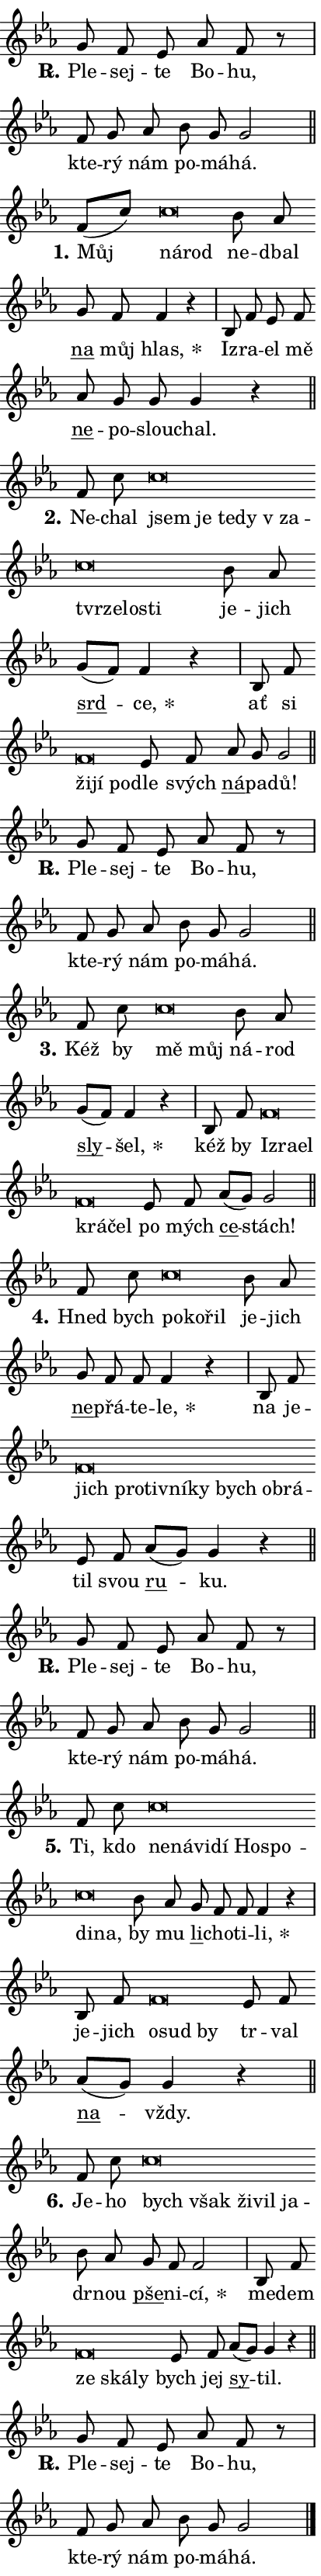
\version "2.24.0"
\header { tagline = "" }
\paper {
  indent = 0\cm
  top-margin = 0\cm
  right-margin = 0.13\cm % to fit lyric hyphens
  bottom-margin = 0\cm
  left-margin = 0\cm
  paper-width = 7\cm
  page-breaking = #ly:one-page-breaking
  system-system-spacing.basic-distance = #11
  score-system-spacing.basic-distance = #11
  ragged-last = ##f
}


%% Author: Thomas Morley
%% https://lists.gnu.org/archive/html/lilypond-user/2020-05/msg00002.html
#(define (line-position grob)
"Returns position of @var[grob} in current system:
   @code{'start}, if at first time-step
   @code{'end}, if at last time-step
   @code{'middle} otherwise
"
  (let* ((col (ly:item-get-column grob))
         (ln (ly:grob-object col 'left-neighbor))
         (rn (ly:grob-object col 'right-neighbor))
         (col-to-check-left (if (ly:grob? ln) ln col))
         (col-to-check-right (if (ly:grob? rn) rn col))
         (break-dir-left
           (and
             (ly:grob-property col-to-check-left 'non-musical #f)
             (ly:item-break-dir col-to-check-left)))
         (break-dir-right
           (and
             (ly:grob-property col-to-check-right 'non-musical #f)
             (ly:item-break-dir col-to-check-right))))
        (cond ((eqv? 1 break-dir-left) 'start)
              ((eqv? -1 break-dir-right) 'end)
              (else 'middle))))

#(define (tranparent-at-line-position vctor)
  (lambda (grob)
  "Relying on @code{line-position} select the relevant enry from @var{vctor}.
Used to determine transparency,"
    (case (line-position grob)
      ((end) (not (vector-ref vctor 0)))
      ((middle) (not (vector-ref vctor 1)))
      ((start) (not (vector-ref vctor 2))))))

noteHeadBreakVisibility =
#(define-music-function (break-visibility)(vector?)
"Makes @code{NoteHead}s transparent relying on @var{break-visibility}"
#{
  \override NoteHead.transparent =
    #(tranparent-at-line-position break-visibility)
#})

#(define delete-ledgers-for-transparent-note-heads
  (lambda (grob)
    "Reads whether a @code{NoteHead} is transparent.
If so this @code{NoteHead} is removed from @code{'note-heads} from
@var{grob}, which is supposed to be @code{LedgerLineSpanner}.
As a result ledgers are not printed for this @code{NoteHead}"
    (let* ((nhds-array (ly:grob-object grob 'note-heads))
           (nhds-list
             (if (ly:grob-array? nhds-array)
                 (ly:grob-array->list nhds-array)
                 '()))
           ;; Relies on the transparent-property being done before
           ;; Staff.LedgerLineSpanner.after-line-breaking is executed.
           ;; This is fragile ...
           (to-keep
             (remove
               (lambda (nhd)
                 (ly:grob-property nhd 'transparent #f))
               nhds-list)))
      ;; TODO find a better method to iterate over grob-arrays, similiar
      ;; to filter/remove etc for lists
      ;; For now rebuilt from scratch
      (set! (ly:grob-object grob 'note-heads)  '())
      (for-each
        (lambda (nhd)
          (ly:pointer-group-interface::add-grob grob 'note-heads nhd))
        to-keep))))

squashNotes = {
  \override NoteHead.X-extent = #'(-0.2 . 0.2)
  \override NoteHead.Y-extent = #'(-0.75 . 0)
  \override NoteHead.stencil =
    #(lambda (grob)
       (let ((pos (ly:grob-property grob 'staff-position)))
         (begin
           (if (< pos -7) (display "ERROR: Lower brevis then expected\n") (display ""))
           (if (<= pos -6) ly:text-interface::print ly:note-head::print))))
}
unSquashNotes = {
  \revert NoteHead.X-extent
  \revert NoteHead.Y-extent
  \revert NoteHead.stencil
}

hideNotes = \noteHeadBreakVisibility #begin-of-line-visible
unHideNotes = \noteHeadBreakVisibility #all-visible

% work-around for resetting accidentals
% https://lilypond.org/doc/v2.23/Documentation/notation/displaying-rhythms#unmetered-music
cadenzaMeasure = {
  \cadenzaOff
  \partial 1024 s1024
  \cadenzaOn
}

#(define-markup-command (accent layout props text) (markup?)
  "Underline accented syllable"
  (interpret-markup layout props
    #{\markup \override #'(offset . 4.3) \underline { #text }#}))

responsum = \markup \concat {
  "R" \hspace #-1.05 \path #0.1 #'((moveto 0 0.07) (lineto 0.9 0.8)) \hspace #0.05 "."
}

spaceSize = #0.6828661417322834 % exact space size for TeX Gyre Schola

\layout {
  \context {
    \Staff
    \remove "Time_signature_engraver"
    \override LedgerLineSpanner.after-line-breaking = #delete-ledgers-for-transparent-note-heads
  }
  \context {
    \Lyrics {
      \override LyricSpace.minimum-distance = \spaceSize
      \override LyricText.font-name = #"TeX Gyre Schola"
      \override LyricText.font-size = 1
      \override StanzaNumber.font-name = #"TeX Gyre Schola Bold"
      \override StanzaNumber.font-size = 1
    }
  }
  \context {
    \Score 
    \override NoteHead.text =
      #(lambda (grob) 
        (let ((pos (ly:grob-property grob 'staff-position)))
          #{\markup {
            \combine
              \halign #-0.55 \raise #(if (= pos -6) 0 0.5) \override #'(thickness . 2) \draw-line #'(3.2 . 0)
              \musicglyph "noteheads.sM1"
          }#}))
  }
}

% magnetic-lyrics.ily
%
%   written by
%     Jean Abou Samra <jean@abou-samra.fr>
%     Werner Lemberg <wl@gnu.org>
%
%   adapted by
%     Jiri Hon <jiri.hon@gmail.com>
%
% Version 2022-Apr-15

% https://www.mail-archive.com/lilypond-user@gnu.org/msg149350.html

#(define (Left_hyphen_pointer_engraver context)
   "Collect syllable-hyphen-syllable occurrences in lyrics and store
them in properties.  This engraver only looks to the left.  For
example, if the lyrics input is @code{foo -- bar}, it does the
following.

@itemize @bullet
@item
Set the @code{text} property of the @code{LyricHyphen} grob between
@q{foo} and @q{bar} to @code{foo}.

@item
Set the @code{left-hyphen} property of the @code{LyricText} grob with
text @q{foo} to the @code{LyricHyphen} grob between @q{foo} and
@q{bar}.
@end itemize

Use this auxiliary engraver in combination with the
@code{lyric-@/text::@/apply-@/magnetic-@/offset!} hook."
   (let ((hyphen #f)
         (text #f))
     (make-engraver
      (acknowledgers
       ((lyric-syllable-interface engraver grob source-engraver)
        (set! text grob)))
      (end-acknowledgers
       ((lyric-hyphen-interface engraver grob source-engraver)
        ;(when (not (grob::has-interface grob 'lyric-space-interface))
          (set! hyphen grob)));)
      ((stop-translation-timestep engraver)
       (when (and text hyphen)
         (ly:grob-set-object! text 'left-hyphen hyphen))
       (set! text #f)
       (set! hyphen #f)))))

#(define (lyric-text::apply-magnetic-offset! grob)
   "If the space between two syllables is less than the value in
property @code{LyricText@/.details@/.squash-threshold}, move the right
syllable to the left so that it gets concatenated with the left
syllable.

Use this function as a hook for
@code{LyricText@/.after-@/line-@/breaking} if the
@code{Left_@/hyphen_@/pointer_@/engraver} is active."
   (let ((hyphen (ly:grob-object grob 'left-hyphen #f)))
     (when hyphen
       (let ((left-text (ly:spanner-bound hyphen LEFT)))
         (when (grob::has-interface left-text 'lyric-syllable-interface)
           (let* ((common (ly:grob-common-refpoint grob left-text X))
                  (this-x-ext (ly:grob-extent grob common X))
                  (left-x-ext
                   (begin
                     ;; Trigger magnetism for left-text.
                     (ly:grob-property left-text 'after-line-breaking)
                     (ly:grob-extent left-text common X)))
                  ;; `delta` is the gap width between two syllables.
                  (delta (- (interval-start this-x-ext)
                            (interval-end left-x-ext)))
                  (details (ly:grob-property grob 'details))
                  (threshold (assoc-get 'squash-threshold details 0.2)))
             (when (< delta threshold)
               (let* (;; We have to manipulate the input text so that
                      ;; ligatures crossing syllable boundaries are not
                      ;; disabled.  For languages based on the Latin
                      ;; script this is essentially a beautification.
                      ;; However, for non-Western scripts it can be a
                      ;; necessity.
                      (lt (ly:grob-property left-text 'text))
                      (rt (ly:grob-property grob 'text))
                      (is-space (grob::has-interface hyphen 'lyric-space-interface))
                      (space (if is-space " " ""))
                      (extra-delta (if is-space spaceSize 0))
                      ;; Append new syllable.
                      (ltrt-space (if (and (string? lt) (string? rt))
                                (string-append lt space rt)
                                (make-concat-markup (list lt space rt))))
                      ;; Right-align `ltrt` to the right side.
                      (ltrt-space-markup (grob-interpret-markup
                               grob
                               (make-translate-markup
                                (cons (interval-length this-x-ext) 0)
                                (make-right-align-markup ltrt-space)))))
                 (begin
                   ;; Don't print `left-text`.
                   (ly:grob-set-property! left-text 'stencil #f)
                   ;; Set text and stencil (which holds all collected
                   ;; syllables so far) and shift it to the left.
                   (ly:grob-set-property! grob 'text ltrt-space)
                   (ly:grob-set-property! grob 'stencil ltrt-space-markup)
                   (ly:grob-translate-axis! grob (- (- delta extra-delta)) X))))))))))


#(define (lyric-hyphen::displace-bounds-first grob)
   ;; Make very sure this callback isn't triggered too early.
   (let ((left (ly:spanner-bound grob LEFT))
         (right (ly:spanner-bound grob RIGHT)))
     (ly:grob-property left 'after-line-breaking)
     (ly:grob-property right 'after-line-breaking)
     (ly:lyric-hyphen::print grob)))

squashThreshold = #0.4

\layout {
  \context {
    \Lyrics
    \consists #Left_hyphen_pointer_engraver
    \override LyricText.after-line-breaking =
      #lyric-text::apply-magnetic-offset!
    \override LyricHyphen.stencil = #lyric-hyphen::displace-bounds-first
    \override LyricText.details.squash-threshold = \squashThreshold
    \override LyricHyphen.minimum-distance = 0
    \override LyricHyphen.minimum-length = \squashThreshold
  }
}

squashText = \override LyricText.details.squash-threshold = 9999
unSquashText = \override LyricText.details.squash-threshold = \squashThreshold

leftText = \override LyricText.self-alignment-X = #LEFT
unLeftText = \revert LyricText.self-alignment-X

starOffset = #(lambda (grob) 
                (let ((x_offset (ly:self-alignment-interface::aligned-on-x-parent grob)))
                  (if (= x_offset 0) 0 (+ x_offset 1.2))))

star = #(define-music-function (syllable)(string?)
"Append star separator at the end of a syllable"
#{
  \once \override LyricText.X-offset = #starOffset
  \lyricmode { \markup {
    #syllable
    \override #'((font-name . "TeX Gyre Schola Bold")) \hspace #0.2 \lower #0.65 \larger "*"
  } }
#})

starAccent = #(define-music-function (syllable)(string?)
"Append star separator at the end of a syllable and make accent"
#{
  \once \override LyricText.X-offset = #starOffset
  \lyricmode { \markup {
    \accent #syllable
    \override #'((font-name . "TeX Gyre Schola Bold")) \hspace #0.2 \lower #0.65 \larger "*"
  } }
#})

breath = #(define-music-function (syllable)(string?)
"Append breathing indicator at the end of a syllable"
#{
  \lyricmode { \markup { #syllable "+" } }
#})

optionalBreath = #(define-music-function (syllable)(string?)
"Append optional breathing indicator at the end of a syllable"
#{
  \lyricmode { \markup { #syllable "(+)" } }
#})


\score {
    <<
        \new Voice = "melody" { \cadenzaOn \key es \major \relative { g'8 f es as f r \cadenzaMeasure \bar "|" f g as \bar "" bes g g2 \cadenzaMeasure \bar "||" \break } }
        \new Lyrics \lyricsto "melody" { \lyricmode { \set stanza = \responsum
Ple -- sej -- te Bo -- hu, kte -- rý nám po -- má -- há. } }
    >>
    \layout {}
}

\score {
    <<
        \new Voice = "melody" { \cadenzaOn \key es \major \relative { f'8[( c')] \squashNotes c\breve*1/16 \hideNotes \breve*1/16 \bar "" \unHideNotes \unSquashNotes bes8 as \bar "" g f f4 r \cadenzaMeasure \bar "|" bes,8 f'8 es8 f \bar "" as g g g4 r \cadenzaMeasure \bar "||" \break } }
        \new Lyrics \lyricsto "melody" { \lyricmode { \set stanza = "1."
Můj \leftText ná -- \squashText rod \unLeftText \unSquashText ne -- dbal \markup \accent na můj \star hlas, Iz -- ra -- el mě \markup \accent ne -- po -- slou -- chal. } }
    >>
    \layout {}
}

\score {
    <<
        \new Voice = "melody" { \cadenzaOn \key es \major \relative { f'8 c' \bar "" \squashNotes c\breve*1/16 \hideNotes \breve*1/16 \bar "" \breve*1/16 \bar "" \breve*1/16 \bar "" \breve*1/16 \bar "" \breve*1/16 \bar "" \breve*1/16 \bar "" \breve*1/16 \breve*1/16 \bar "" \unHideNotes \unSquashNotes bes8 as \bar "" g[( f)] f4 r \cadenzaMeasure \bar "|" bes,8 f' \bar "" \squashNotes f\breve*1/16 \hideNotes \breve*1/16 \breve*1/16 \bar "" \unHideNotes \unSquashNotes es8 f \bar "" as g g2 \cadenzaMeasure \bar "||" \break } }
        \new Lyrics \lyricsto "melody" { \lyricmode { \set stanza = "2."
Ne -- chal \leftText jsem \squashText je te -- dy "v za" -- tvr -- ze -- lo -- sti \unLeftText \unSquashText je -- jich \markup \accent srd -- \star ce, ať si \leftText ži -- \squashText jí po -- \unLeftText \unSquashText dle svých \markup \accent ná -- pa -- dů! } }
    >>
    \layout {}
}

\score {
    <<
        \new Voice = "melody" { \cadenzaOn \key es \major \relative { g'8 f es as f r \cadenzaMeasure \bar "|" f g as \bar "" bes g g2 \cadenzaMeasure \bar "||" \break } }
        \new Lyrics \lyricsto "melody" { \lyricmode { \set stanza = \responsum
Ple -- sej -- te Bo -- hu, kte -- rý nám po -- má -- há. } }
    >>
    \layout {}
}

\score {
    <<
        \new Voice = "melody" { \cadenzaOn \key es \major \relative { f'8 c' \bar "" \squashNotes c\breve*1/16 \hideNotes \breve*1/16 \bar "" \unHideNotes \unSquashNotes bes8 as \bar "" g[( f)] f4 r \cadenzaMeasure \bar "|" bes,8 f' \bar "" \squashNotes f\breve*1/16 \hideNotes \breve*1/16 \bar "" \breve*1/16 \bar "" \breve*1/16 \breve*1/16 \bar "" \unHideNotes \unSquashNotes es8 f \bar "" as[( g)] g2 \cadenzaMeasure \bar "||" \break } }
        \new Lyrics \lyricsto "melody" { \lyricmode { \set stanza = "3."
Kéž by \leftText mě \squashText můj \unLeftText \unSquashText ná -- rod \markup \accent sly -- \star šel, kéž by \leftText Iz -- \squashText ra -- el krá -- čel \unLeftText \unSquashText po mých \markup \accent ce -- stách! } }
    >>
    \layout {}
}

\score {
    <<
        \new Voice = "melody" { \cadenzaOn \key es \major \relative { f'8 c' \bar "" \squashNotes c\breve*1/16 \hideNotes \breve*1/16 \breve*1/16 \bar "" \unHideNotes \unSquashNotes bes8 as \bar "" g f f f4 r \cadenzaMeasure \bar "|" bes,8 f' \bar "" \squashNotes f\breve*1/16 \hideNotes \breve*1/16 \bar "" \breve*1/16 \bar "" \breve*1/16 \bar "" \breve*1/16 \bar "" \breve*1/16 \bar "" \breve*1/16 \breve*1/16 \bar "" \unHideNotes \unSquashNotes es8 f \bar "" as[( g)] g4 r \cadenzaMeasure \bar "||" \break } }
        \new Lyrics \lyricsto "melody" { \lyricmode { \set stanza = "4."
Hned bych \leftText po -- \squashText ko -- řil \unLeftText \unSquashText je -- jich \markup \accent ne -- přá -- te -- \star le, na je -- \leftText jich \squashText pro -- tiv -- ní -- ky bych ob -- rá -- \unLeftText \unSquashText til svou \markup \accent ru -- ku. } }
    >>
    \layout {}
}

\score {
    <<
        \new Voice = "melody" { \cadenzaOn \key es \major \relative { g'8 f es as f r \cadenzaMeasure \bar "|" f g as \bar "" bes g g2 \cadenzaMeasure \bar "||" \break } }
        \new Lyrics \lyricsto "melody" { \lyricmode { \set stanza = \responsum
Ple -- sej -- te Bo -- hu, kte -- rý nám po -- má -- há. } }
    >>
    \layout {}
}

\score {
    <<
        \new Voice = "melody" { \cadenzaOn \key es \major \relative { f'8 c' \bar "" \squashNotes c\breve*1/16 \hideNotes \breve*1/16 \bar "" \breve*1/16 \bar "" \breve*1/16 \bar "" \breve*1/16 \bar "" \breve*1/16 \bar "" \breve*1/16 \breve*1/16 \bar "" \unHideNotes \unSquashNotes bes8 as \bar "" g f f f4 r \cadenzaMeasure \bar "|" bes,8 f' \bar "" \squashNotes f\breve*1/16 \hideNotes \breve*1/16 \breve*1/16 \bar "" \unHideNotes \unSquashNotes es8 f \bar "" as[( g)] g4 r \cadenzaMeasure \bar "||" \break } }
        \new Lyrics \lyricsto "melody" { \lyricmode { \set stanza = "5."
Ti, kdo \leftText ne -- \squashText ná -- vi -- dí Ho -- spo -- di -- na, \unLeftText \unSquashText by mu \markup \accent li -- cho -- ti -- \star li, je -- jich \leftText o -- \squashText sud by \unLeftText \unSquashText tr -- val \markup \accent na -- vždy. } }
    >>
    \layout {}
}

\score {
    <<
        \new Voice = "melody" { \cadenzaOn \key es \major \relative { f'8 c' \bar "" \squashNotes c\breve*1/16 \hideNotes \breve*1/16 \bar "" \breve*1/16 \bar "" \breve*1/16 \breve*1/16 \bar "" \unHideNotes \unSquashNotes bes8 as \bar "" g f f2 \cadenzaMeasure \bar "|" bes,8 f' \bar "" \squashNotes f\breve*1/16 \hideNotes \breve*1/16 \breve*1/16 \bar "" \unHideNotes \unSquashNotes es8 f \bar "" as[( g)] g4 r \cadenzaMeasure \bar "||" \break } }
        \new Lyrics \lyricsto "melody" { \lyricmode { \set stanza = "6."
Je -- ho \leftText bych \squashText však ži -- vil ja -- \unLeftText \unSquashText dr -- nou \markup \accent pše -- ni -- \star cí, me -- dem \leftText ze \squashText ská -- ly \unLeftText \unSquashText bych jej \markup \accent sy -- til. } }
    >>
    \layout {}
}

\score {
    <<
        \new Voice = "melody" { \cadenzaOn \key es \major \relative { g'8 f es as f r \cadenzaMeasure \bar "|" f g as \bar "" bes g g2 \cadenzaMeasure \bar "||" \break } \bar "|." }
        \new Lyrics \lyricsto "melody" { \lyricmode { \set stanza = \responsum
Ple -- sej -- te Bo -- hu, kte -- rý nám po -- má -- há. } }
    >>
    \layout {}
}
